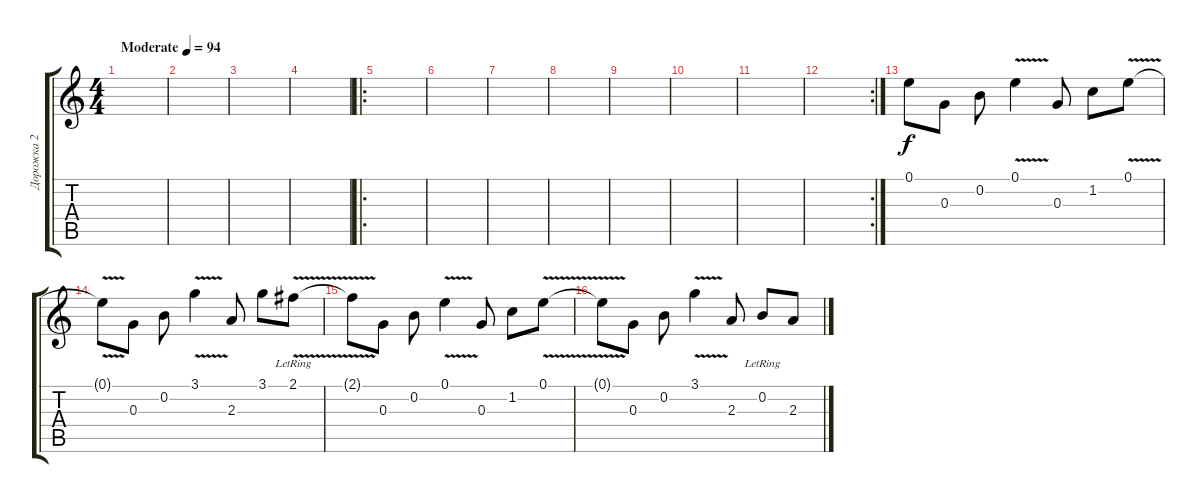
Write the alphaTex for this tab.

\track ("Дорожка 2" "Дорожка 2") {instrument distortionguitar}
\staff {score tabs}
\tuning (E4 B3 G3 D3 A2 E2) {hide}
\ts (4 4)
\tempo (94 "Moderate")
\clef g2
\ks c
|
|
|
|
\ro
|
|
|
|
|
|
|
\rc 2
|
0.1.8 0.3.8 0.2.8 0.1{v}.4 0.3.8 1.2.8 0.1{v}.8 |
0.1{t}.8 0.3.8 0.2.8 3.1{v}.4 2.3.8 3.1.8 2.1{v lr}.8 |
2.1{t}.8 0.3.8 0.2.8 0.1{v}.4 0.3.8 1.2.8 0.1{v}.8 |
0.1{t}.8 0.3.8 0.2.8 3.1{v}.4 2.3.8 0.2{lr}.8 2.3.8
